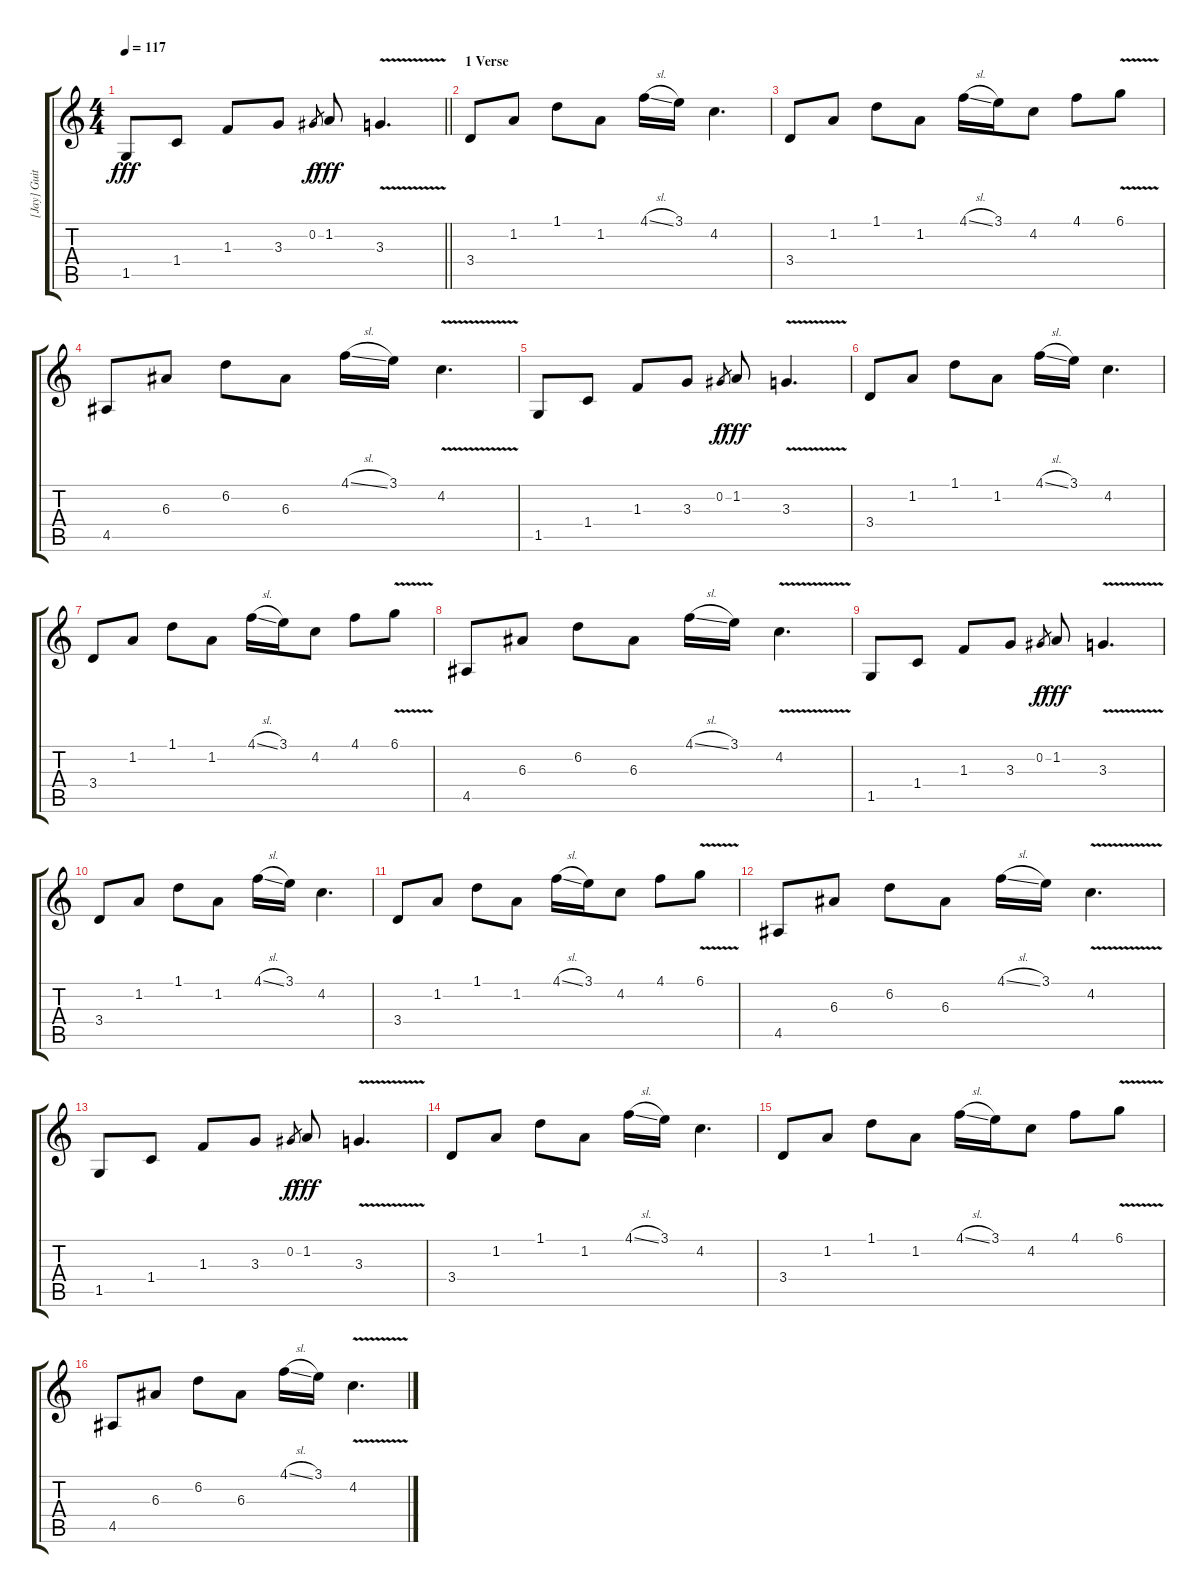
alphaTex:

\track ("[Jay] Guitar #1" "[Jay] Guit") {instrument distortionguitar}
\staff {score tabs}
\tuning (Db4 Ab3 E3 B2 Gb2 B1) {hide}
\ts (4 4)
\tempo 117
\clef g2
\barLineRight lightlight
\ks c
1.5.8{dy fff} 1.4.8 1.3.8 3.3.8 0.2.8{gr dy f} 1.2.8{dy fff} 3.3{v}.4{d} |
\section ("" "1 Verse ")
3.4.8 1.2.8 1.1.8 1.2.8 4.1{sl}.16 3.1.16 4.2.4{d} |
3.4.8 1.2.8 1.1.8 1.2.8 4.1{sl}.16 3.1.16 4.2.8 4.1.8 6.1{v}.8 |
4.5.8 6.3.8 6.2.8 6.3.8 4.1{sl}.16 3.1.16 4.2{v}.4{d} |
1.5.8 1.4.8 1.3.8 3.3.8 0.2.8{gr dy f} 1.2.8{dy fff} 3.3{v}.4{d} |
3.4.8 1.2.8 1.1.8 1.2.8 4.1{sl}.16 3.1.16 4.2.4{d} |
3.4.8 1.2.8 1.1.8 1.2.8 4.1{sl}.16 3.1.16 4.2.8 4.1.8 6.1{v}.8 |
4.5.8 6.3.8 6.2.8 6.3.8 4.1{sl}.16 3.1.16 4.2{v}.4{d} |
1.5.8 1.4.8 1.3.8 3.3.8 0.2.8{gr dy f} 1.2.8{dy fff} 3.3{v}.4{d} |
3.4.8 1.2.8 1.1.8 1.2.8 4.1{sl}.16 3.1.16 4.2.4{d} |
3.4.8 1.2.8 1.1.8 1.2.8 4.1{sl}.16 3.1.16 4.2.8 4.1.8 6.1{v}.8 |
4.5.8 6.3.8 6.2.8 6.3.8 4.1{sl}.16 3.1.16 4.2{v}.4{d} |
1.5.8 1.4.8 1.3.8 3.3.8 0.2.8{gr dy f} 1.2.8{dy fff} 3.3{v}.4{d} |
3.4.8 1.2.8 1.1.8 1.2.8 4.1{sl}.16 3.1.16 4.2.4{d} |
3.4.8 1.2.8 1.1.8 1.2.8 4.1{sl}.16 3.1.16 4.2.8 4.1.8 6.1{v}.8 |
4.5.8 6.3.8 6.2.8 6.3.8 4.1{sl}.16 3.1.16 4.2{v}.4{d}
